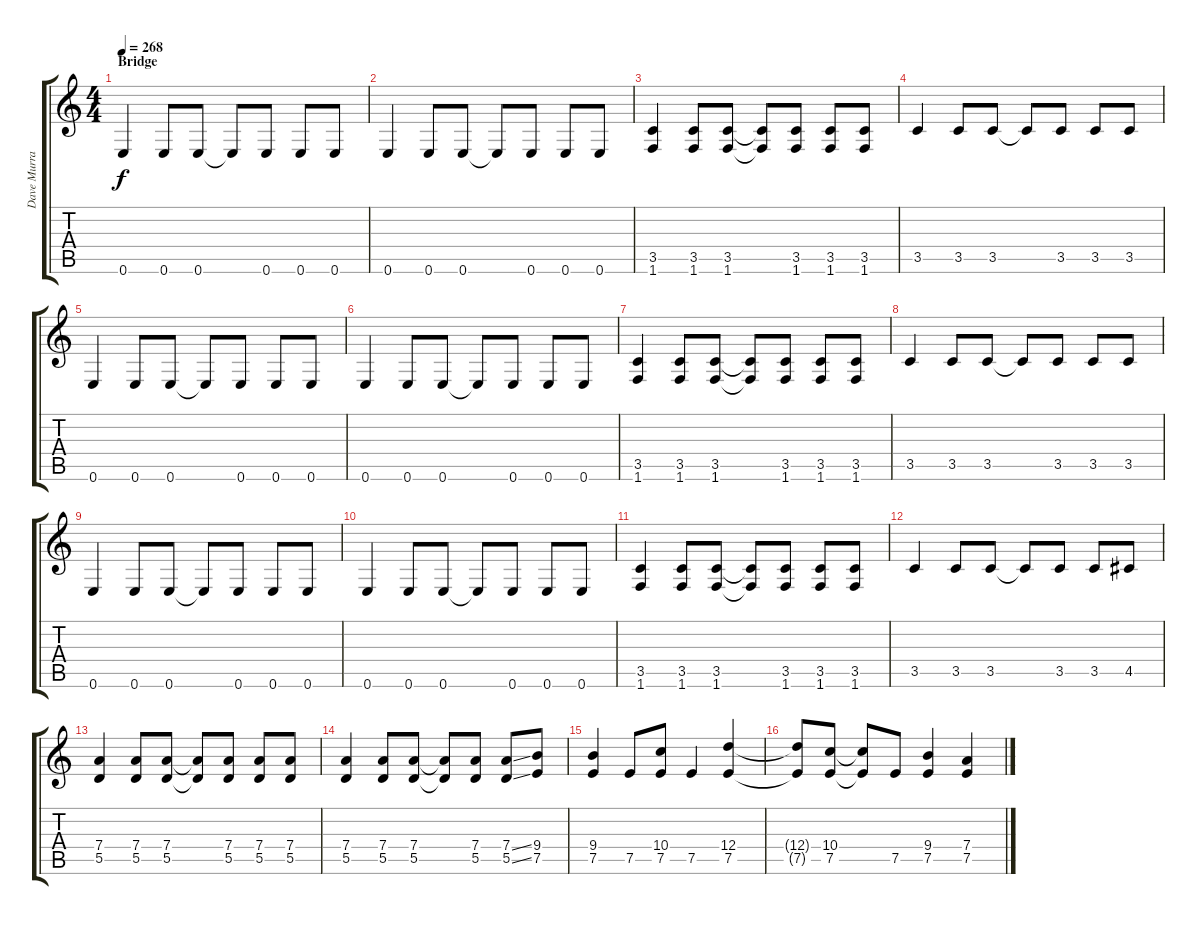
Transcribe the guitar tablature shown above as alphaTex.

\track ("Dave Murray" "Dave Murra") {instrument overdrivenguitar}
\staff {score tabs}
\tuning (E4 B3 G3 D3 A2 E2) {hide}
\ts (4 4)
\section ("" "Bridge")
\tempo 268
\clef g2
\ks c
0.6.4{dy f} 0.6.8 0.6.8 0.6{t}.8 0.6.8 0.6.8 0.6.8 |
0.6.4 0.6.8 0.6.8 0.6{t}.8 0.6.8 0.6.8 0.6.8 |
(3.5 1.6).4 (3.5 1.6).8 (3.5 1.6).8 (3.5{t} 1.6{t}).8 (3.5 1.6).8 (3.5 1.6).8 (3.5 1.6).8 |
3.5.4 3.5.8 3.5.8 3.5{t}.8 3.5.8 3.5.8 3.5.8 |
0.6.4 0.6.8 0.6.8 0.6{t}.8 0.6.8 0.6.8 0.6.8 |
0.6.4 0.6.8 0.6.8 0.6{t}.8 0.6.8 0.6.8 0.6.8 |
(3.5 1.6).4 (3.5 1.6).8 (3.5 1.6).8 (3.5{t} 1.6{t}).8 (3.5 1.6).8 (3.5 1.6).8 (3.5 1.6).8 |
3.5.4 3.5.8 3.5.8 3.5{t}.8 3.5.8 3.5.8 3.5.8 |
0.6.4 0.6.8 0.6.8 0.6{t}.8 0.6.8 0.6.8 0.6.8 |
0.6.4 0.6.8 0.6.8 0.6{t}.8 0.6.8 0.6.8 0.6.8 |
(3.5 1.6).4 (3.5 1.6).8 (3.5 1.6).8 (3.5{t} 1.6{t}).8 (3.5 1.6).8 (3.5 1.6).8 (3.5 1.6).8 |
3.5.4 3.5.8 3.5.8 3.5{t}.8 3.5.8 3.5.8 4.5.8 |
(7.4 5.5).4 (7.4 5.5).8 (7.4 5.5).8 (7.4{t} 5.5{t}).8 (7.4 5.5).8 (7.4 5.5).8 (7.4 5.5).8 |
(7.4 5.5).4 (7.4 5.5).8 (7.4 5.5).8 (7.4{t} 5.5{t}).8 (7.4 5.5).8 (7.4{ss} 5.5{ss}).8 (9.4 7.5).8 |
(9.4 7.5).4 7.5.8 (10.4 7.5).8 7.5.4 (12.4 7.5).4 |
(12.4{t} 7.5{t}).8 (10.4 7.5).8 (10.4{t} 7.5{t}).8 7.5.8 (9.4 7.5).4 (7.4 7.5).4
